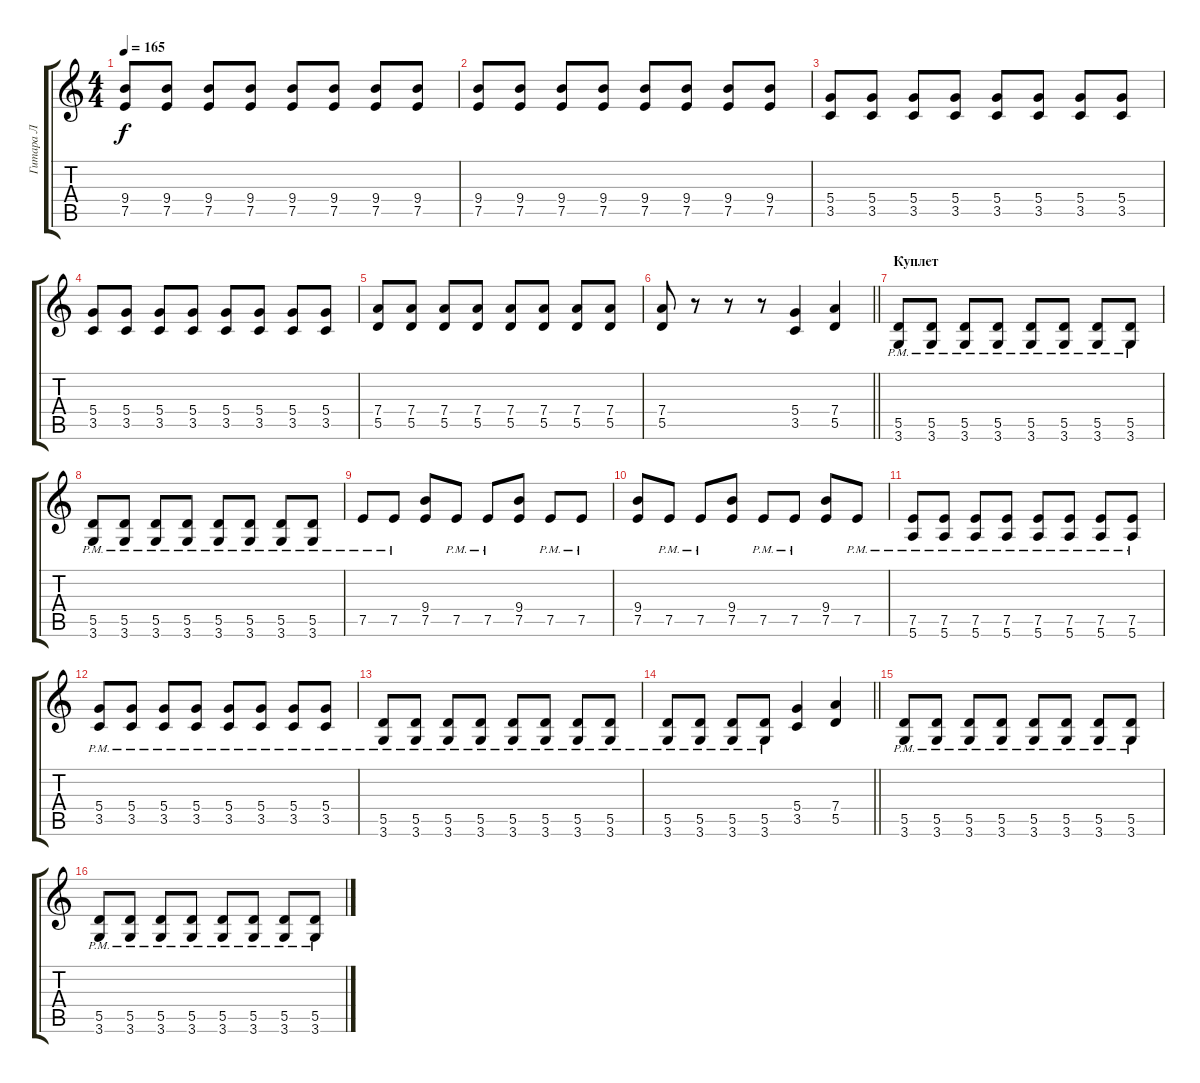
\track ("Гитара Л" "Гитара Л") {instrument distortionguitar}
\staff {score tabs}
\tuning (E4 B3 G3 D3 A2 E2) {hide}
\ts (4 4)
\tempo 165
\clef g2
\ks c
(9.4 7.5).8{dy f} (9.4 7.5).8 (9.4 7.5).8 (9.4 7.5).8 (9.4 7.5).8 (9.4 7.5).8 (9.4 7.5).8 (9.4 7.5).8 |
(9.4 7.5).8 (9.4 7.5).8 (9.4 7.5).8 (9.4 7.5).8 (9.4 7.5).8 (9.4 7.5).8 (9.4 7.5).8 (9.4 7.5).8 |
(5.4 3.5).8 (5.4 3.5).8 (5.4 3.5).8 (5.4 3.5).8 (5.4 3.5).8 (5.4 3.5).8 (5.4 3.5).8 (5.4 3.5).8 |
(5.4 3.5).8 (5.4 3.5).8 (5.4 3.5).8 (5.4 3.5).8 (5.4 3.5).8 (5.4 3.5).8 (5.4 3.5).8 (5.4 3.5).8 |
(7.4 5.5).8 (7.4 5.5).8 (7.4 5.5).8 (7.4 5.5).8 (7.4 5.5).8 (7.4 5.5).8 (7.4 5.5).8 (7.4 5.5).8 |
\barLineRight lightlight
(7.4 5.5).8 r.8 r.8 r.8 (5.4 3.5).4 (7.4 5.5).4 |
\section ("" "Куплет")
(5.5{pm} 3.6{pm}).8 (5.5{pm} 3.6{pm}).8 (5.5{pm} 3.6{pm}).8 (5.5{pm} 3.6{pm}).8 (5.5{pm} 3.6{pm}).8 (5.5{pm} 3.6{pm}).8 (5.5{pm} 3.6{pm}).8 (5.5{pm} 3.6{pm}).8 |
(5.5{pm} 3.6{pm}).8 (5.5{pm} 3.6{pm}).8 (5.5{pm} 3.6{pm}).8 (5.5{pm} 3.6{pm}).8 (5.5{pm} 3.6{pm}).8 (5.5{pm} 3.6{pm}).8 (5.5{pm} 3.6{pm}).8 (5.5{pm} 3.6{pm}).8 |
7.5{pm}.8 7.5{pm}.8 (9.4 7.5).8 7.5{pm}.8 7.5{pm}.8 (9.4 7.5).8 7.5{pm}.8 7.5{pm}.8 |
(9.4 7.5).8 7.5{pm}.8 7.5{pm}.8 (9.4 7.5).8 7.5{pm}.8 7.5{pm}.8 (9.4 7.5).8 7.5{pm}.8 |
(7.5{pm} 5.6{pm}).8 (7.5{pm} 5.6{pm}).8 (7.5{pm} 5.6{pm}).8 (7.5{pm} 5.6{pm}).8 (7.5{pm} 5.6{pm}).8 (7.5{pm} 5.6{pm}).8 (7.5{pm} 5.6{pm}).8 (7.5{pm} 5.6{pm}).8 |
(5.4{pm} 3.5{pm}).8 (5.4{pm} 3.5{pm}).8 (5.4{pm} 3.5{pm}).8 (5.4{pm} 3.5{pm}).8 (5.4{pm} 3.5{pm}).8 (5.4{pm} 3.5{pm}).8 (5.4{pm} 3.5{pm}).8 (5.4{pm} 3.5{pm}).8 |
(5.5{pm} 3.6{pm}).8 (5.5{pm} 3.6{pm}).8 (5.5{pm} 3.6{pm}).8 (5.5{pm} 3.6{pm}).8 (5.5{pm} 3.6{pm}).8 (5.5{pm} 3.6{pm}).8 (5.5{pm} 3.6{pm}).8 (5.5{pm} 3.6{pm}).8 |
\barLineRight lightlight
(5.5{pm} 3.6{pm}).8 (5.5{pm} 3.6{pm}).8 (5.5{pm} 3.6{pm}).8 (5.5{pm} 3.6{pm}).8 (5.4 3.5).4 (7.4 5.5).4 |
\section ("" " ")
(5.5{pm} 3.6{pm}).8 (5.5{pm} 3.6{pm}).8 (5.5{pm} 3.6{pm}).8 (5.5{pm} 3.6{pm}).8 (5.5{pm} 3.6{pm}).8 (5.5{pm} 3.6{pm}).8 (5.5{pm} 3.6{pm}).8 (5.5{pm} 3.6{pm}).8 |
(5.5{pm} 3.6{pm}).8 (5.5{pm} 3.6{pm}).8 (5.5{pm} 3.6{pm}).8 (5.5{pm} 3.6{pm}).8 (5.5{pm} 3.6{pm}).8 (5.5{pm} 3.6{pm}).8 (5.5{pm} 3.6{pm}).8 (5.5{pm} 3.6{pm}).8
